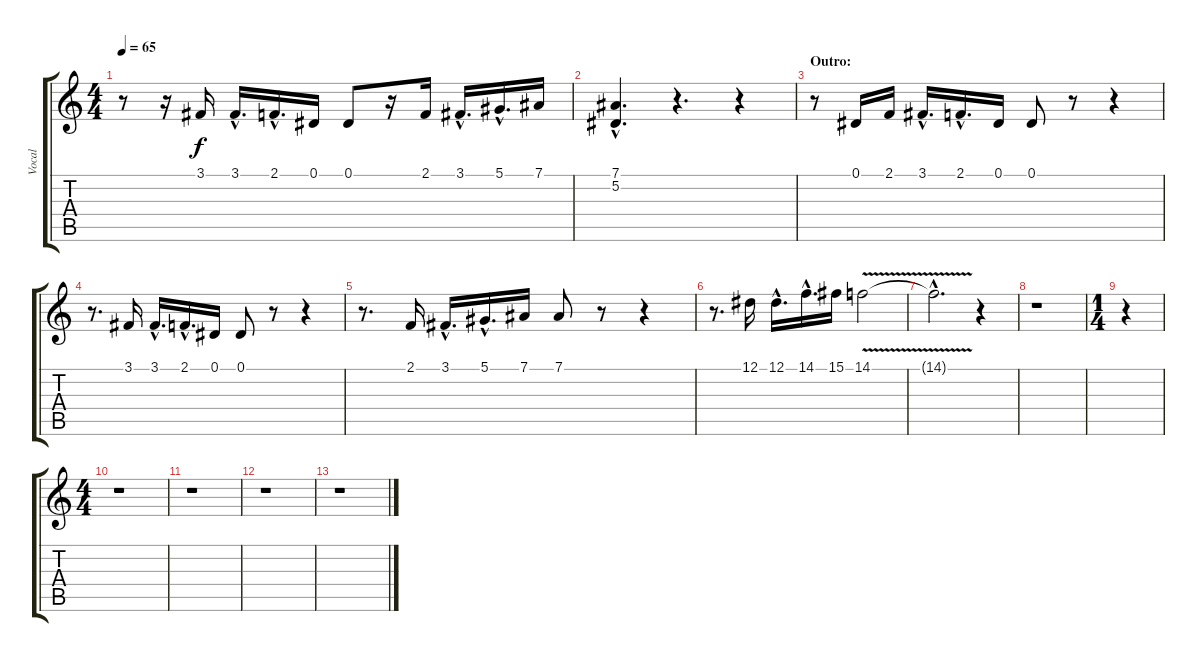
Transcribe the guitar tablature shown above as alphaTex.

\track ("Vocal" "Vocal") {instrument oboe}
\staff {score tabs}
\tuning (Eb4 Bb3 Gb3 Db3 Ab2 Eb2) {hide}
\ts (4 4)
\tempo 65
\clef g2
\ks c
r.8{dy f} r.16 3.1.16 3.1{hac}.16{d} 2.1{hac}.16{d} 0.1.16 0.1.8 r.16 2.1.16 3.1{hac}.16{d} 5.1{hac}.16{d} 7.1.16 |
(7.1{hac} 5.2{hac}).4{d} r.4{d} r.4 |
\section ("" "Outro:")
r.8 0.1.16 2.1.16 3.1{hac}.16{d} 2.1{hac}.16{d} 0.1.16 0.1.8 r.8 r.4 |
r.8{d} 3.1.16 3.1{hac}.16{d} 2.1{hac}.16{d} 0.1.16 0.1.8 r.8 r.4 |
r.8{d} 2.1.16 3.1{hac}.16{d} 5.1{hac}.16{d} 7.1.16 7.1.8 r.8 r.4 |
r.8{d} 12.1.16 12.1{hac}.16{d} 14.1{hac}.16{d} 15.1.16 14.1{v}.2 |
14.1{hac t}.2{d} r.4 |
r.1 |
\ts (1 4)
r.4 |
\ts (4 4)
r.1 |
r.1 |
r.1 |
r.1
